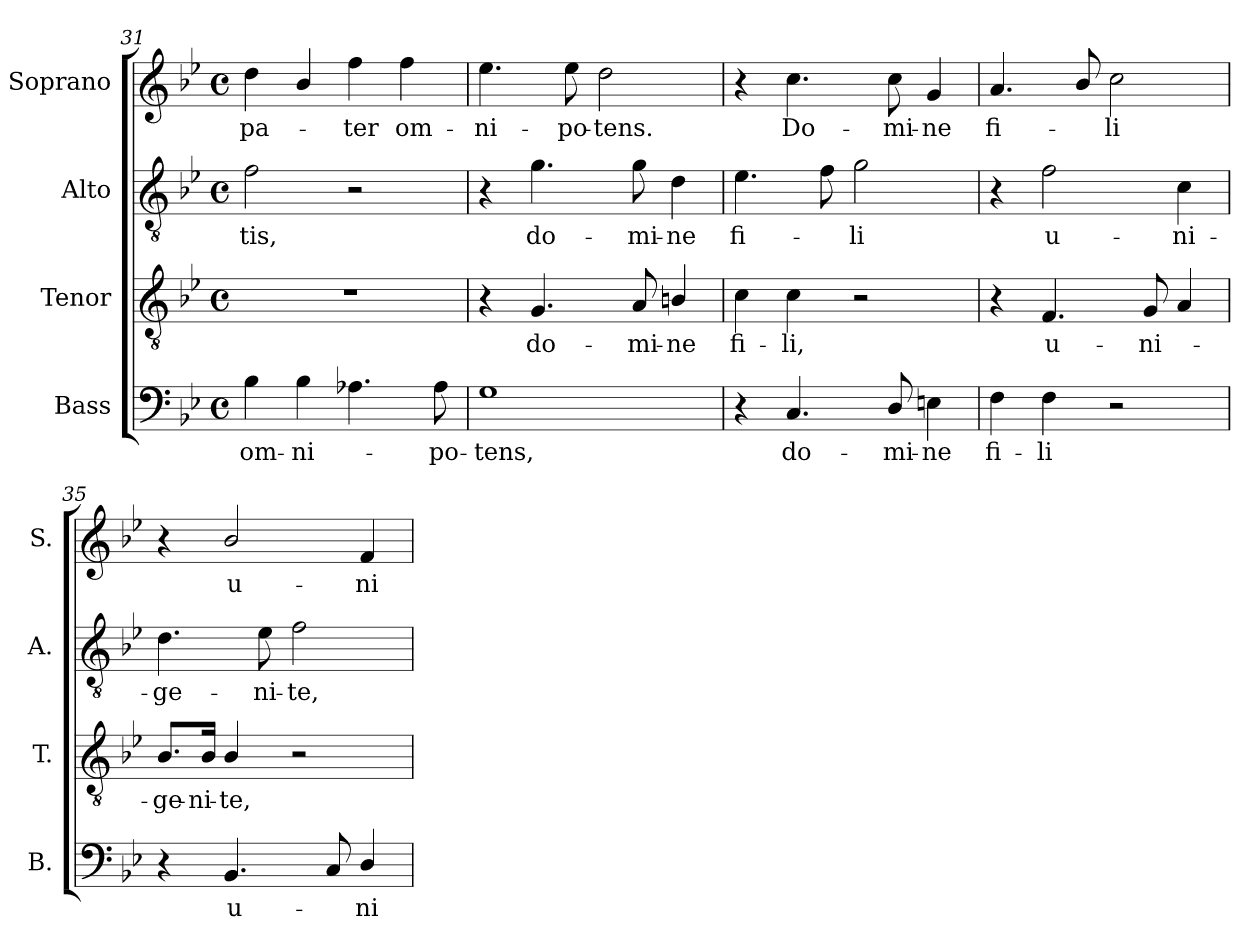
**kern	**text	**kern	**text	**kern	**text	**kern	**text
*part4	*part4	*part3	*part3	*part2	*part2	*part1	*part1
*staff4	*staff4	*staff3	*staff3	*staff2	*staff2	*staff1	*staff1
*I"Bass	*	*I"Tenor	*	*I"Alto	*	*I"Soprano	*
*I'B.	*	*I'T.	*	*I'A.	*	*I'S.	*
*clefF4	*	*clefGv2	*	*clefGv2	*	*clefG2	*
*	*	*ITrd7c12	*	*ITrd7c12	*	*	*
*k[b-e-]	*	*k[b-e-]	*	*k[b-e-]	*	*k[b-e-]	*
*B-:	*	*B-:	*	*B-:	*	*B-:	*
*M4/4	*	*M4/4	*	*M4/4	*	*M4/4	*
*met(c)	*	*met(c)	*	*met(c)	*	*met(c)	*
=31	=31	=31	=31	=31	=31	=31	=31
!	!LO:LY:b:color=#000000	!	!	!	!	!	!
!	!	!	!	!	!LO:LY:b:color=#000000	!	!
!	!	!	!	!	!	!	!LO:LY:b:color=#000000
4B-i\	om-	1r	.	2Fi\	-tis,	4ddi\	pa-
!	!LO:LY:b:color=#000000	!	!	!	!	!	!
4B-i\	-ni-	.	.	.	.	4b-i/	.
!	!	!	!	!	!	!	!LO:LY:b:color=#000000
4.A-Xi\	.	.	.	2r	.	4ffi\	-ter
!	!	!	!	!	!	!	!LO:LY:b:color=#000000
.	.	.	.	.	.	4ffi\	om-
!	!LO:LY:b:color=#000000	!	!	!	!	!	!
8A-i\	-po-	.	.	.	.	.	.
=32	=32	=32	=32	=32	=32	=32	=32
!	!LO:LY:b:color=#000000	!	!	!	!	!	!
!	!	!	!	!	!	!	!LO:LY:b:color=#000000
1Gi	-tens,	4r	.	4r	.	4.ee-i\	-ni-
!	!	!	!LO:LY:b:color=#000000	!	!	!	!
!	!	!	!	!	!LO:LY:b:color=#000000	!	!
.	.	4.GGi/	do-	4.Gi\	do-	.	.
!	!	!	!	!	!	!	!LO:LY:b:color=#000000
.	.	.	.	.	.	8ee-i\	-po-
!	!	!	!	!	!	!	!LO:LY:b:color=#000000
.	.	.	.	.	.	2ddi\	-tens.
!	!	!	!LO:LY:b:color=#000000	!	!	!	!
!	!	!	!	!	!LO:LY:b:color=#000000	!	!
.	.	8AAi/	-mi-	8Gi\	-mi-	.	.
!	!	!	!LO:LY:b:color=#000000	!	!	!	!
!	!	!	!	!	!LO:LY:b:color=#000000	!	!
.	.	4BBni/	-ne	4Di\	-ne	.	.
=33	=33	=33	=33	=33	=33	=33	=33
!	!	!	!LO:LY:b:color=#000000	!	!	!	!
!	!	!	!	!	!LO:LY:b:color=#000000	!	!
4r	.	4Ci\	fi-	4.E-i\	fi-	4r	.
!	!LO:LY:b:color=#000000	!	!	!	!	!	!
!	!	!	!LO:LY:b:color=#000000	!	!	!	!
!	!	!	!	!	!	!	!LO:LY:b:color=#000000
4.Ci/	do-	4Ci\	-li,	.	.	4.cci\	Do-
.	.	.	.	8Fi\	.	.	.
!	!	!	!	!	!LO:LY:b:color=#000000	!	!
.	.	2r	.	2Gi\	-li	.	.
!	!LO:LY:b:color=#000000	!	!	!	!	!	!
!	!	!	!	!	!	!	!LO:LY:b:color=#000000
8Di/	-mi-	.	.	.	.	8cci\	-mi-
!	!LO:LY:b:color=#000000	!	!	!	!	!	!
!	!	!	!	!	!	!	!LO:LY:b:color=#000000
4Eni\	-ne	.	.	.	.	4gi/	-ne
=34	=34	=34	=34	=34	=34	=34	=34
!	!LO:LY:b:color=#000000	!	!	!	!	!	!
!	!	!	!	!	!	!	!LO:LY:b:color=#000000
4Fi\	fi-	4r	.	4r	.	4.ai/	fi-
!	!LO:LY:b:color=#000000	!	!	!	!	!	!
!	!	!	!LO:LY:b:color=#000000	!	!	!	!
!	!	!	!	!	!LO:LY:b:color=#000000	!	!
4Fi\	-li	4.FFi/	u-	2Fi\	u-	.	.
.	.	.	.	.	.	8b-i/	.
!	!	!	!	!	!	!	!LO:LY:b:color=#000000
2r	.	.	.	.	.	2cci\	-li
!	!	!	!LO:LY:b:color=#000000	!	!	!	!
.	.	8GGi/	-ni-	.	.	.	.
!	!	!	!	!	!LO:LY:b:color=#000000	!	!
.	.	4AAi/	.	4Ci\	-ni-	.	.
=35	=35	=35	=35	=35	=35	=35	=35
!	!	!	!LO:LY:b:color=#000000	!	!	!	!
!	!	!	!	!	!LO:LY:b:color=#000000	!	!
4r	.	8.BB-i/L	-ge-	4.Di\	-ge-	4r	.
!	!	!	!LO:LY:b:color=#000000	!	!	!	!
.	.	16BB-i/Jk	-ni-	.	.	.	.
!	!LO:LY:b:color=#000000	!	!	!	!	!	!
!	!	!	!LO:LY:b:color=#000000	!	!	!	!
!	!	!	!	!	!	!	!LO:LY:b:color=#000000
4.BB-i/	u-	4BB-i/	-te,	.	.	2b-i/	u-
!	!	!	!	!	!LO:LY:b:color=#000000	!	!
.	.	.	.	8E-i\	-ni-	.	.
!	!	!	!	!	!LO:LY:b:color=#000000	!	!
.	.	2r	.	2Fi\	-te,	.	.
8Ci/	.	.	.	.	.	.	.
!	!LO:LY:b:color=#000000	!	!	!	!	!	!
!	!	!	!	!	!	!	!LO:LY:b:color=#000000
4Di/	-ni	.	.	.	.	4fi/	-ni-
=	=	=	=	=	=	=	=
*-	*-	*-	*-	*-	*-	*-	*-
